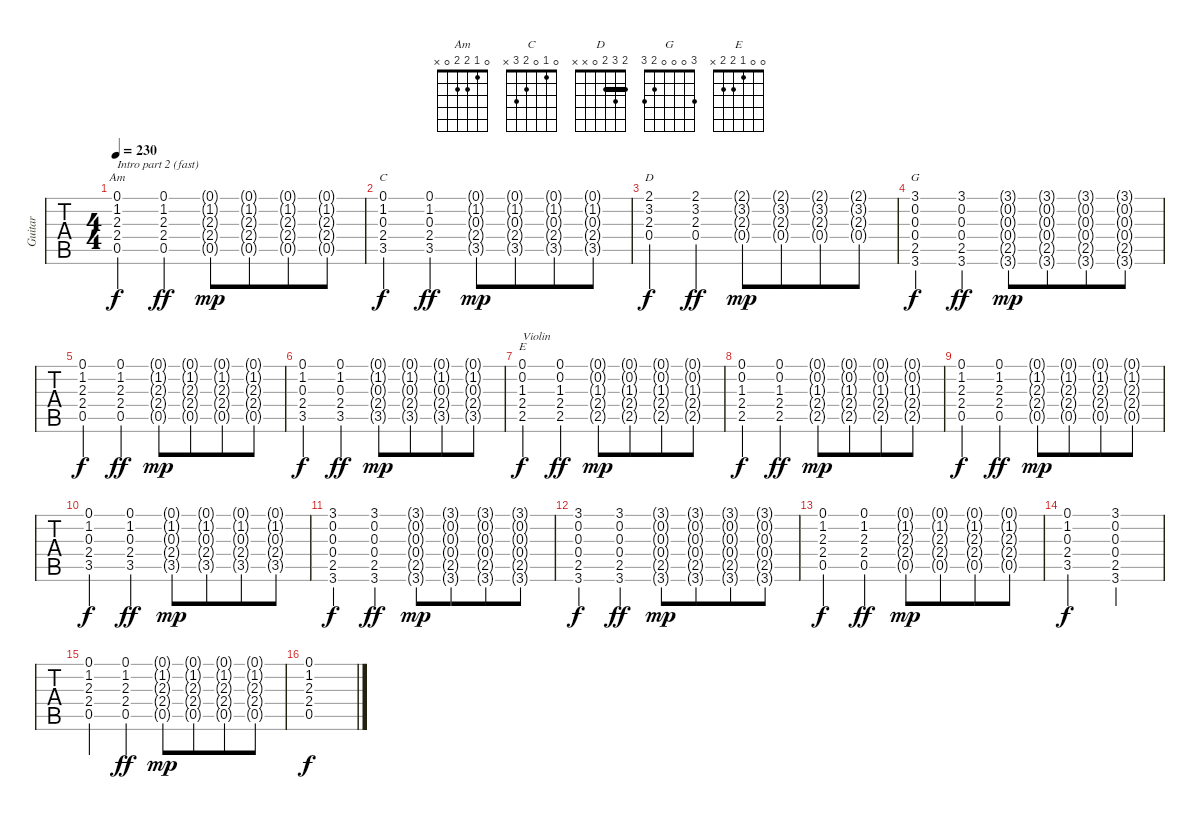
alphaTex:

\track ("Guitar" "Guitar") {instrument acousticguitarnylon}
\staff {tabs}
\tuning (E4 B3 G3 D3 A2 E2) {hide}
\chord ("Am" 0 1 2 2 0 x)
\chord ("C" 0 1 0 2 3 x)
\chord ("D" 2 3 2 0 x x) {barre 2}
\chord ("G" 3 0 0 0 2 3)
\chord ("E" 0 0 1 2 2 x)
\ts (4 4)
\tempo 230
\clef g2
\ks c
(0.1 1.2 2.3 2.4 0.5).4{ch "Am" txt "Intro part 2 (fast)" dy f instrument acousticguitarnylon} (0.1{ac} 1.2{ac} 2.3{ac} 2.4{ac} 0.5{ac}).4{dy ff} (0.1{g} 1.2{g} 2.3{g} 2.4{g} 0.5{g}).8{dy mp} (0.1{g} 1.2{g} 2.3{g} 2.4{g} 0.5{g}).8{beam merge} (0.1{g} 1.2{g} 2.3{g} 2.4{g} 0.5{g}).8 (0.1{g} 1.2{g} 2.3{g} 2.4{g} 0.5{g}).8 |
(0.1 1.2 0.3 2.4 3.5).4{ch "C" dy f} (0.1{ac} 1.2{ac} 0.3{ac} 2.4{ac} 3.5{ac}).4{dy ff} (0.1{g} 1.2{g} 0.3{g} 2.4{g} 3.5{g}).8{dy mp} (0.1{g} 1.2{g} 0.3{g} 2.4{g} 3.5{g}).8{beam merge} (0.1{g} 1.2{g} 0.3{g} 2.4{g} 3.5{g}).8 (0.1{g} 1.2{g} 0.3{g} 2.4{g} 3.5{g}).8 |
(2.1 3.2 2.3 0.4).4{ch "D" dy f} (2.1{ac} 3.2{ac} 2.3{ac} 0.4{ac}).4{dy ff} (2.1{g} 3.2{g} 2.3{g} 0.4{g}).8{dy mp} (2.1{g} 3.2{g} 2.3{g} 0.4{g}).8{beam merge} (2.1{g} 3.2{g} 2.3{g} 0.4{g}).8 (2.1{g} 3.2{g} 2.3{g} 0.4{g}).8 |
(3.1 0.2 0.3 0.4 2.5 3.6).4{ch "G" dy f} (3.1{ac} 0.2{ac} 0.3{ac} 0.4{ac} 2.5{ac} 3.6{ac}).4{dy ff} (3.1{g} 0.2{g} 0.3{g} 0.4{g} 2.5{g} 3.6{g}).8{dy mp} (3.1{g} 0.2{g} 0.3{g} 0.4{g} 2.5{g} 3.6{g}).8{beam merge} (3.1{g} 0.2{g} 0.3{g} 0.4{g} 2.5{g} 3.6{g}).8 (3.1{g} 0.2{g} 0.3{g} 0.4{g} 2.5{g} 3.6{g}).8 |
(0.1 1.2 2.3 2.4 0.5).4{dy f} (0.1{ac} 1.2{ac} 2.3{ac} 2.4{ac} 0.5{ac}).4{dy ff} (0.1{g} 1.2{g} 2.3{g} 2.4{g} 0.5{g}).8{dy mp} (0.1{g} 1.2{g} 2.3{g} 2.4{g} 0.5{g}).8{beam merge} (0.1{g} 1.2{g} 2.3{g} 2.4{g} 0.5{g}).8 (0.1{g} 1.2{g} 2.3{g} 2.4{g} 0.5{g}).8 |
(0.1 1.2 0.3 2.4 3.5).4{dy f} (0.1{ac} 1.2{ac} 0.3{ac} 2.4{ac} 3.5{ac}).4{dy ff} (0.1{g} 1.2{g} 0.3{g} 2.4{g} 3.5{g}).8{dy mp} (0.1{g} 1.2{g} 0.3{g} 2.4{g} 3.5{g}).8{beam merge} (0.1{g} 1.2{g} 0.3{g} 2.4{g} 3.5{g}).8 (0.1{g} 1.2{g} 0.3{g} 2.4{g} 3.5{g}).8 |
(0.1 0.2 1.3 2.4 2.5).4{ch "E" txt "Violin" dy f} (0.1{ac} 0.2{ac} 1.3{ac} 2.4{ac} 2.5{ac}).4{dy ff} (0.1{g} 0.2{g} 1.3{g} 2.4{g} 2.5{g}).8{dy mp} (0.1{g} 0.2{g} 1.3{g} 2.4{g} 2.5{g}).8{beam merge} (0.1{g} 0.2{g} 1.3{g} 2.4{g} 2.5{g}).8 (0.1{g} 0.2{g} 1.3{g} 2.4{g} 2.5{g}).8 |
(0.1 0.2 1.3 2.4 2.5).4{dy f} (0.1{ac} 0.2{ac} 1.3{ac} 2.4{ac} 2.5{ac}).4{dy ff} (0.1{g} 0.2{g} 1.3{g} 2.4{g} 2.5{g}).8{dy mp} (0.1{g} 0.2{g} 1.3{g} 2.4{g} 2.5{g}).8{beam merge} (0.1{g} 0.2{g} 1.3{g} 2.4{g} 2.5{g}).8 (0.1{g} 0.2{g} 1.3{g} 2.4{g} 2.5{g}).8 |
(0.1 1.2 2.3 2.4 0.5).4{dy f} (0.1{ac} 1.2{ac} 2.3{ac} 2.4{ac} 0.5{ac}).4{dy ff} (0.1{g} 1.2{g} 2.3{g} 2.4{g} 0.5{g}).8{dy mp} (0.1{g} 1.2{g} 2.3{g} 2.4{g} 0.5{g}).8{beam merge} (0.1{g} 1.2{g} 2.3{g} 2.4{g} 0.5{g}).8 (0.1{g} 1.2{g} 2.3{g} 2.4{g} 0.5{g}).8 |
(0.1 1.2 0.3 2.4 3.5).4{dy f} (0.1{ac} 1.2{ac} 0.3{ac} 2.4{ac} 3.5{ac}).4{dy ff} (0.1{g} 1.2{g} 0.3{g} 2.4{g} 3.5{g}).8{dy mp} (0.1{g} 1.2{g} 0.3{g} 2.4{g} 3.5{g}).8{beam merge} (0.1{g} 1.2{g} 0.3{g} 2.4{g} 3.5{g}).8 (0.1{g} 1.2{g} 0.3{g} 2.4{g} 3.5{g}).8 |
(3.1 0.2 0.3 0.4 2.5 3.6).4{dy f} (3.1{ac} 0.2{ac} 0.3{ac} 0.4{ac} 2.5{ac} 3.6{ac}).4{dy ff} (3.1{g} 0.2{g} 0.3{g} 0.4{g} 2.5{g} 3.6{g}).8{dy mp} (3.1{g} 0.2{g} 0.3{g} 0.4{g} 2.5{g} 3.6{g}).8{beam merge} (3.1{g} 0.2{g} 0.3{g} 0.4{g} 2.5{g} 3.6{g}).8 (3.1{g} 0.2{g} 0.3{g} 0.4{g} 2.5{g} 3.6{g}).8 |
(3.1 0.2 0.3 0.4 2.5 3.6).4{dy f} (3.1{ac} 0.2{ac} 0.3{ac} 0.4{ac} 2.5{ac} 3.6{ac}).4{dy ff} (3.1{g} 0.2{g} 0.3{g} 0.4{g} 2.5{g} 3.6{g}).8{dy mp} (3.1{g} 0.2{g} 0.3{g} 0.4{g} 2.5{g} 3.6{g}).8{beam merge} (3.1{g} 0.2{g} 0.3{g} 0.4{g} 2.5{g} 3.6{g}).8 (3.1{g} 0.2{g} 0.3{g} 0.4{g} 2.5{g} 3.6{g}).8 |
(0.1 1.2 2.3 2.4 0.5).4{dy f} (0.1{ac} 1.2{ac} 2.3{ac} 2.4{ac} 0.5{ac}).4{dy ff} (0.1{g} 1.2{g} 2.3{g} 2.4{g} 0.5{g}).8{dy mp} (0.1{g} 1.2{g} 2.3{g} 2.4{g} 0.5{g}).8{beam merge} (0.1{g} 1.2{g} 2.3{g} 2.4{g} 0.5{g}).8 (0.1{g} 1.2{g} 2.3{g} 2.4{g} 0.5{g}).8 |
(0.1 1.2 0.3 2.4 3.5).2{dy f} (3.1 0.2 0.3 0.4 2.5 3.6).2 |
(0.1 1.2 2.3 2.4 0.5).4 (0.1{ac} 1.2{ac} 2.3{ac} 2.4{ac} 0.5{ac}).4{dy ff} (0.1{g} 1.2{g} 2.3{g} 2.4{g} 0.5{g}).8{dy mp} (0.1{g} 1.2{g} 2.3{g} 2.4{g} 0.5{g}).8{beam merge} (0.1{g} 1.2{g} 2.3{g} 2.4{g} 0.5{g}).8 (0.1{g} 1.2{g} 2.3{g} 2.4{g} 0.5{g}).8 |
(0.1 1.2 2.3 2.4 0.5).1{dy f}
